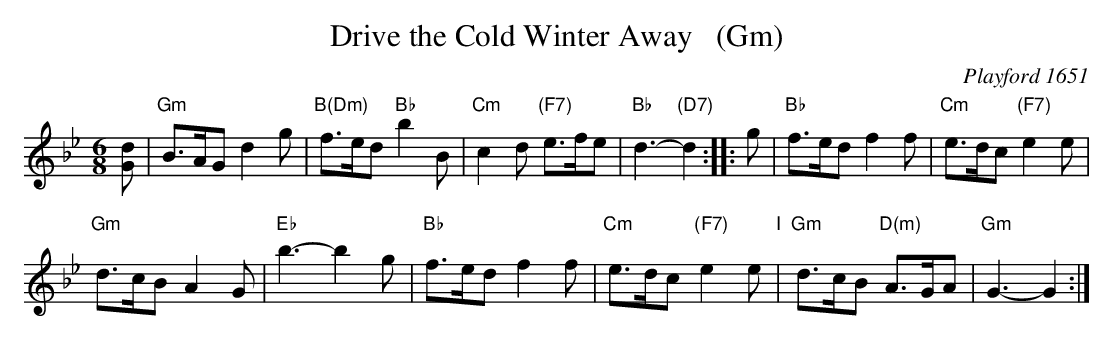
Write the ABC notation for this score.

X:1
T: Drive the Cold Winter Away   (Gm)
O: Playford 1651
M: 6/8
L: 1/8
K: Gm
[dG] |\
"Gm"B>AG d2g | "B(Dm)"f>ed "Bb"b2B |\
"Cm"c2d "(F7)"e>fe | "Bb"d3- "(D7)"d2 :: g |\
"Bb"f>ed f2f | "Cm"e>dc "(F7)"e2e |
"Gm"d>cB A2G | "Eb"b3- b2g |\
"Bb"f>ed f2f | "Cm"e>dc "(F7)"e2e "I"|\
"Gm"d>cB "D(m)"A>GA | "Gm"G3- G2 :|
